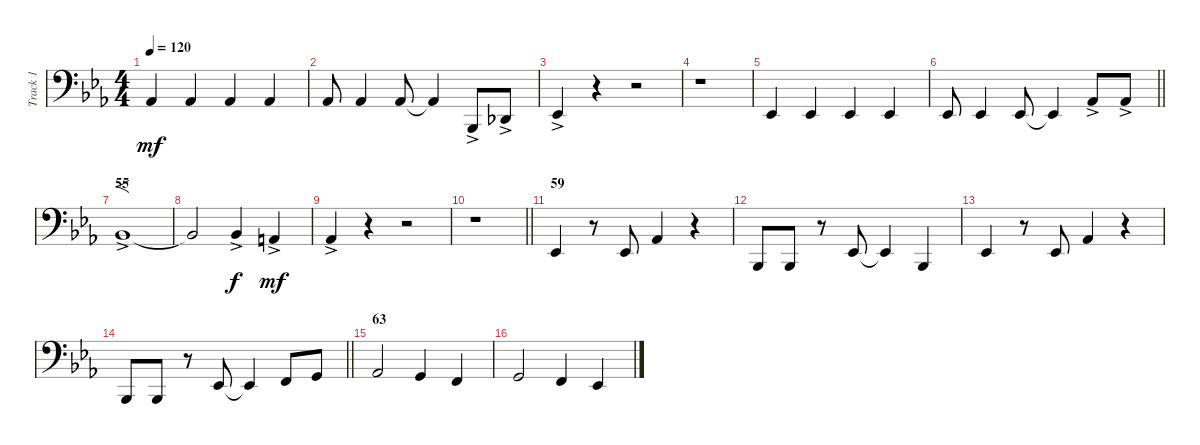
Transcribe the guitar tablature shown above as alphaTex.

\track ("Track 1" "Track 1") {instrument bassoon}
\staff {score}
\tuning (G2 D2 A1 E1 B0) {hide}
\ts (4 4)
\tempo 120
\clef f4
\ks eb
1.1.4{dy mf} 1.1.4 1.1.4 1.1.4 |
1.1.8 1.1.4 1.1.8 1.1{t}.4 6.4{ac}.8 4.3{ac}.8 |
1.2{ac}.4 r.4 r.2 |
r.1 |
1.2.4 1.2.4 1.2.4 1.2.4 |
\barLineRight lightlight
1.2.8 1.2.4 1.2.8 1.2{t}.4 1.1{ac}.8 1.1{ac}.8 |
\section ("" "55")
3.1{ac}.1{f} |
3.1{t}.2 3.1{ac}.4{dy f} 2.1{ac}.4{dy mf} |
1.1{ac}.4 r.4 r.2 |
\barLineRight lightlight
r.1 |
\section ("" "59")
1.2.4 r.8 1.2.8 1.1.4 r.4 |
1.3.8 1.3.8 r.8 1.2.8 1.2{t}.4 1.3.4 |
1.2.4 r.8 1.2.8 1.1.4 r.4 |
\barLineRight lightlight
1.3.8 1.3.8 r.8 1.2.8 1.2{t}.4 3.2.8 0.1.8 |
\section ("" "63")
1.1.2 0.1.4 3.2.4 |
0.1.2 3.2.4 1.2.4
